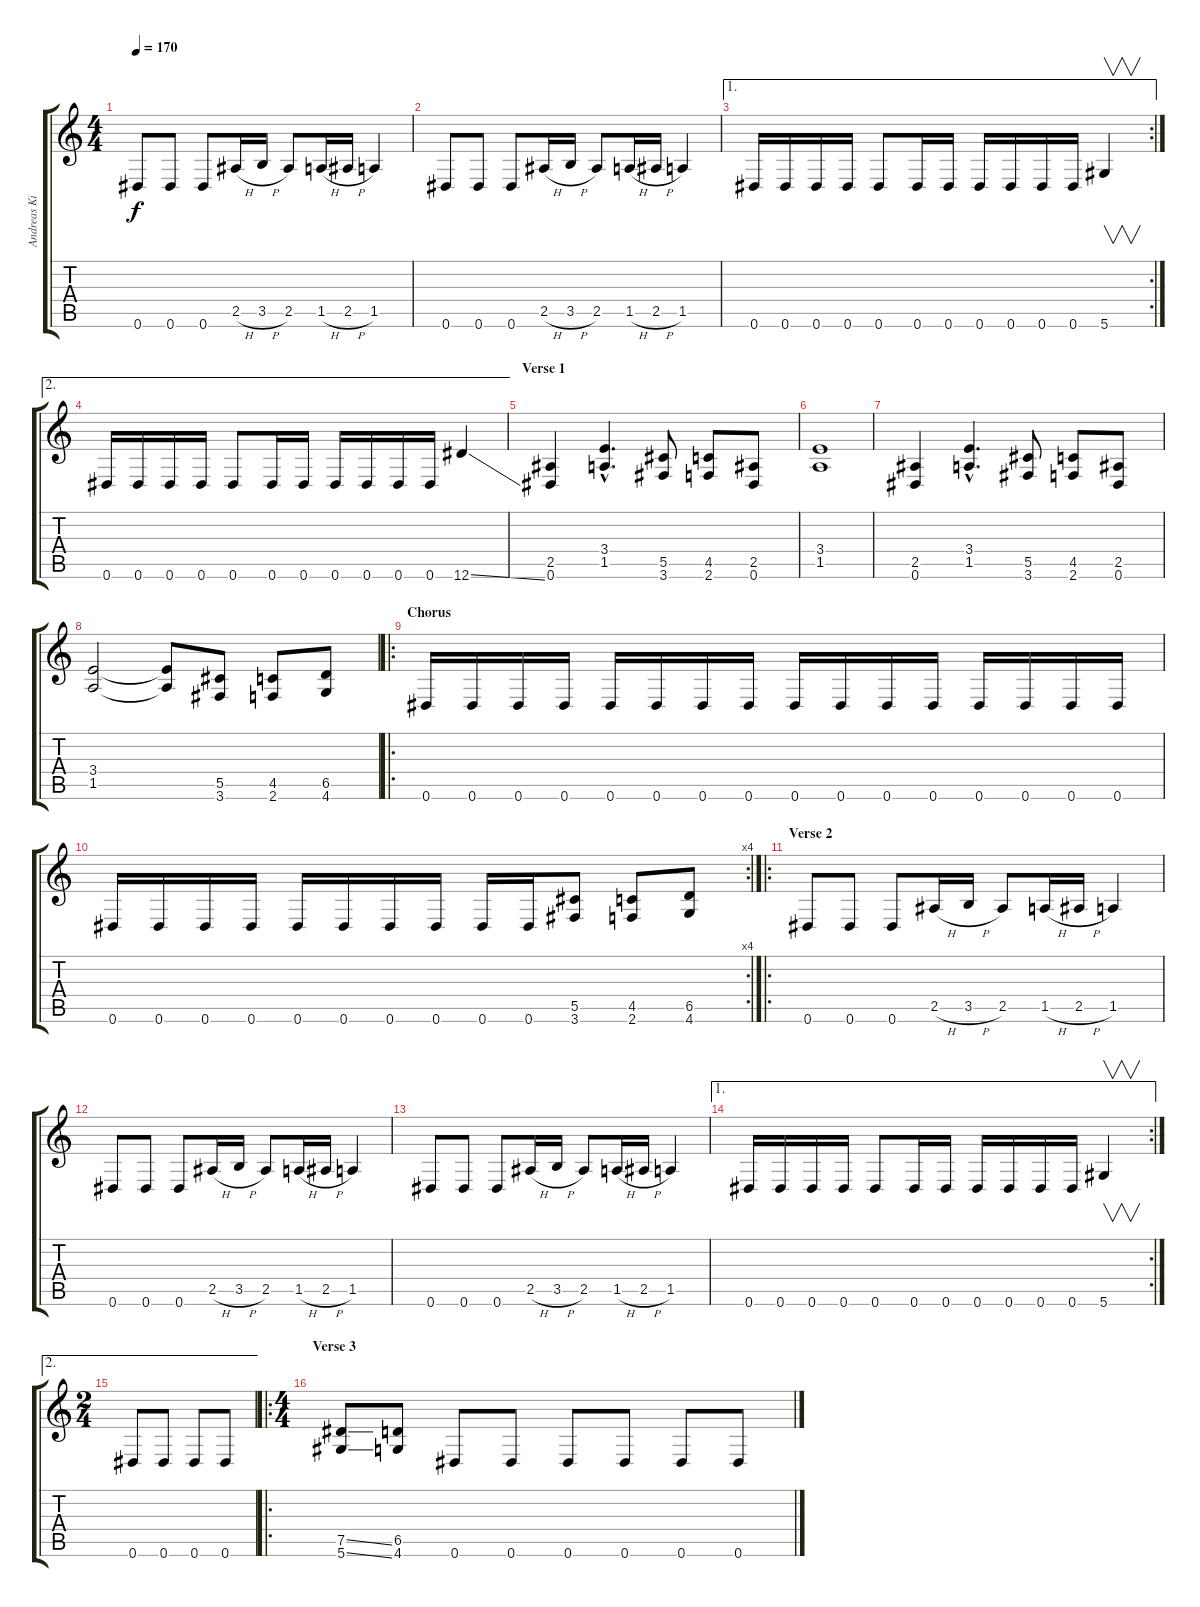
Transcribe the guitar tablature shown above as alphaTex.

\track ("Andreas Kisser" "Andreas Ki") {instrument distortionguitar}
\staff {score tabs}
\tuning (Eb4 Bb3 Gb3 Db3 Ab2 Eb2) {hide}
\ts (4 4)
\tempo 170
\clef g2
\ks c
0.6.8{dy f} 0.6.8 0.6.8 2.5{h}.16 3.5{h}.16 2.5.8 1.5{h}.16 2.5{h}.16 1.5.4 |
0.6.8 0.6.8 0.6.8 2.5{h}.16 3.5{h}.16 2.5.8 1.5{h}.16 2.5{h}.16 1.5.4 |
\ae 1
\rc 2
0.6.16 0.6.16 0.6.16 0.6.16 0.6.8 0.6.16 0.6.16 0.6.16 0.6.16 0.6.16 0.6.16 5.6.4{v} |
\ae 2
0.6.16 0.6.16 0.6.16 0.6.16 0.6.8 0.6.16 0.6.16 0.6.16 0.6.16 0.6.16 0.6.16 12.6{ss}.4 |
\section ("" "Verse 1")
(2.5 0.6).4 (3.4{hac} 1.5{hac}).4{d} (5.5 3.6).8 (4.5 2.6).8 (2.5 0.6).8 |
(3.4 1.5).1 |
(2.5 0.6).4 (3.4{hac} 1.5{hac}).4{d} (5.5 3.6).8 (4.5 2.6).8 (2.5 0.6).8 |
(3.4 1.5).2 (3.4{t} 1.5{t}).8 (5.5 3.6).8 (4.5 2.6).8 (6.5 4.6).8 |
\ro
\section ("" "Chorus")
0.6.16 0.6.16 0.6.16 0.6.16 0.6.16 0.6.16 0.6.16 0.6.16 0.6.16 0.6.16 0.6.16 0.6.16 0.6.16 0.6.16 0.6.16 0.6.16 |
\rc 4
0.6.16 0.6.16 0.6.16 0.6.16 0.6.16 0.6.16 0.6.16 0.6.16 0.6.16 0.6.16 (5.5 3.6).8 (4.5 2.6).8 (6.5 4.6).8 |
\ro
\section ("" "Verse 2")
0.6.8 0.6.8 0.6.8 2.5{h}.16 3.5{h}.16 2.5.8 1.5{h}.16 2.5{h}.16 1.5.4 |
0.6.8 0.6.8 0.6.8 2.5{h}.16 3.5{h}.16 2.5.8 1.5{h}.16 2.5{h}.16 1.5.4 |
0.6.8 0.6.8 0.6.8 2.5{h}.16 3.5{h}.16 2.5.8 1.5{h}.16 2.5{h}.16 1.5.4 |
\ae 1
\rc 2
0.6.16 0.6.16 0.6.16 0.6.16 0.6.8 0.6.16 0.6.16 0.6.16 0.6.16 0.6.16 0.6.16 5.6.4{v} |
\ae 2
\ts (2 4)
0.6.8 0.6.8 0.6.8 0.6.8 |
\ro
\ts (4 4)
\section ("" "Verse 3")
(7.5{ss} 5.6{ss}).8 (6.5 4.6).8 0.6.8 0.6.8 0.6.8 0.6.8 0.6.8 0.6.8
